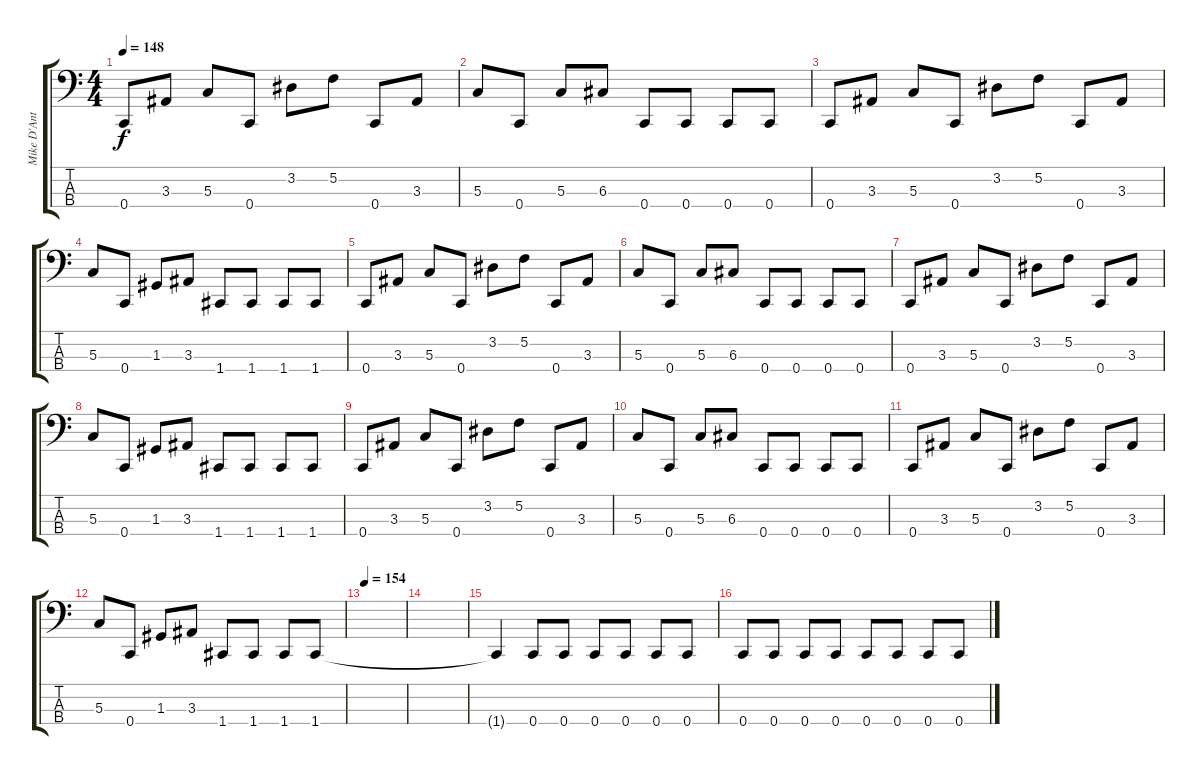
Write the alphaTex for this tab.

\track ("Mike D'Antonio" "Mike D'Ant") {instrument electricbasspick}
\staff {score tabs}
\tuning (F2 C2 G1 C1) {hide}
\ts (4 4)
\tempo 148
\clef f4
\ks c
0.4.8{dy f} 3.3.8 5.3.8 0.4.8 3.2.8 5.2.8 0.4.8 3.3.8 |
5.3.8 0.4.8 5.3.8 6.3.8 0.4.8 0.4.8 0.4.8 0.4.8 |
0.4.8 3.3.8 5.3.8 0.4.8 3.2.8 5.2.8 0.4.8 3.3.8 |
5.3.8 0.4.8 1.3.8 3.3.8 1.4.8 1.4.8 1.4.8 1.4.8 |
0.4.8 3.3.8 5.3.8 0.4.8 3.2.8 5.2.8 0.4.8 3.3.8 |
5.3.8 0.4.8 5.3.8 6.3.8 0.4.8 0.4.8 0.4.8 0.4.8 |
0.4.8 3.3.8 5.3.8 0.4.8 3.2.8 5.2.8 0.4.8 3.3.8 |
5.3.8 0.4.8 1.3.8 3.3.8 1.4.8 1.4.8 1.4.8 1.4.8 |
0.4.8 3.3.8 5.3.8 0.4.8 3.2.8 5.2.8 0.4.8 3.3.8 |
5.3.8 0.4.8 5.3.8 6.3.8 0.4.8 0.4.8 0.4.8 0.4.8 |
0.4.8 3.3.8 5.3.8 0.4.8 3.2.8 5.2.8 0.4.8 3.3.8 |
5.3.8 0.4.8 1.3.8 3.3.8 1.4.8 1.4.8 1.4.8 1.4.8 |
\tempo 154
|
|
1.4{t}.4 0.4.8 0.4.8 0.4.8 0.4.8 0.4.8 0.4.8 |
0.4.8 0.4.8 0.4.8 0.4.8 0.4.8 0.4.8 0.4.8 0.4.8
